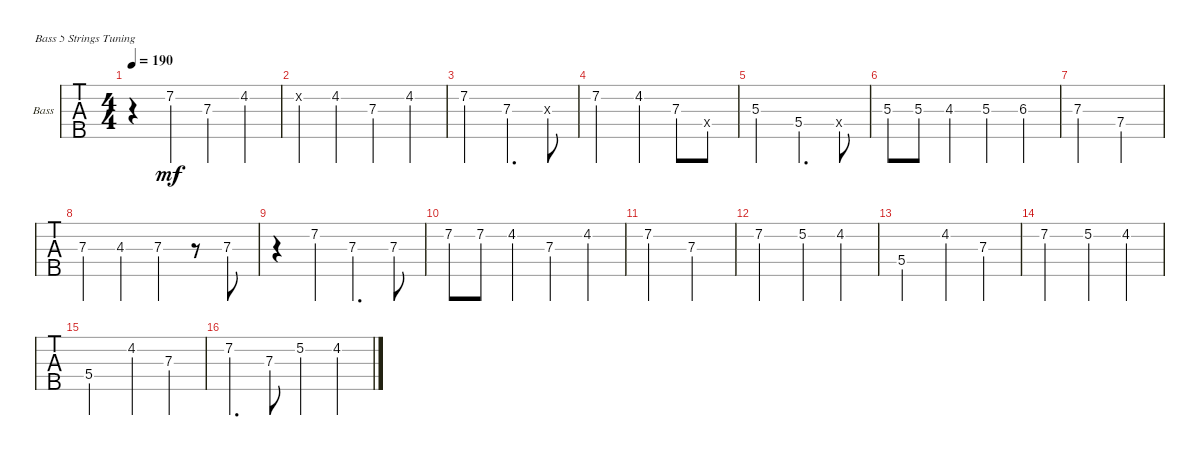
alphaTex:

\defaultSystemsLayout 4
\bracketExtendMode groupsimilarinstruments
\firstSystemTrackNameOrientation horizontal
\otherSystemsTrackNameOrientation horizontal
\track ("Bass " "Bass") {instrument electricbassfinger}
\staff {tabs}
\tuning (G2 D2 A1 E1 B0)
\ts (4 4)
\tempo 190
\clef f4
\ks c
r.4{dy mf} 7.2.4 7.3.4 4.2.4 |
0.2{x}.4 4.2.4 7.3.4 4.2.4 |
7.2.2 7.3.4{d} 0.3{x}.8 |
7.2.2 4.2.4 7.3.8 0.4{x}.8 |
5.3.2 5.4.4{d} 0.4{x}.8 |
5.3.8 5.3.8 4.3.4 5.3.4 6.3.4 |
7.3.2 7.4.2 |
7.3.4 4.3.4 7.3.4 r.8 7.3.8 |
r.4 7.2.4 7.3.4{d} 7.3.8 |
7.2.8 7.2.8 4.2.4 7.3.4 4.2.4 |
7.2.2 7.3.2 |
7.2.2 5.2.4 4.2.4 |
5.4.2 4.2.4 7.3.4 |
7.2.2 5.2.4 4.2.4 |
5.4.2 4.2.4 7.3.4 |
7.2.4{d} 7.3.8 5.2.4 4.2.4
